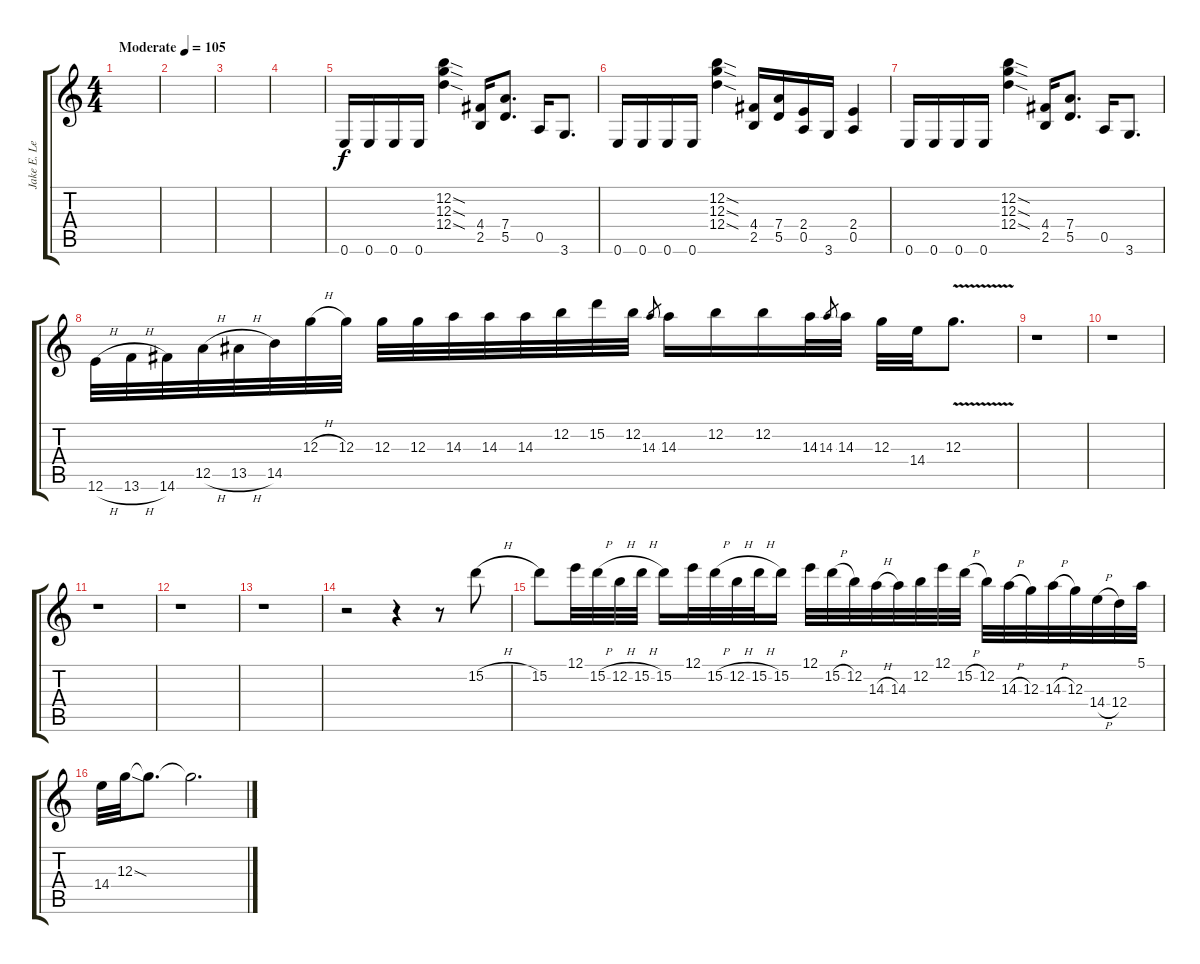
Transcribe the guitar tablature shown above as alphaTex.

\track ("Jake E. Lee Lead" "Jake E. Le") {instrument overdrivenguitar}
\staff {score tabs}
\tuning (E4 B3 G3 D3 A2 E2) {hide}
\ts (4 4)
\tempo (105 "Moderate")
\clef g2
\ks c
|
|
|
|
0.6.16 0.6.16 0.6.16 0.6.16 (12.2{sod} 12.3{sod} 12.4{sod}).4 (4.4 2.5).16 (7.4 5.5).8{d} 0.5.16 3.6.8{d} |
0.6.16 0.6.16 0.6.16 0.6.16 (12.2{sod} 12.3{sod} 12.4{sod}).4 (4.4 2.5).16 (7.4 5.5).16 (2.4 0.5).16 3.6.16 (2.4 0.5).4 |
0.6.16 0.6.16 0.6.16 0.6.16 (12.2{sod} 12.3{sod} 12.4{sod}).4 (4.4 2.5).16 (7.4 5.5).8{d} 0.5.16 3.6.8{d} |
12.6{h}.32 13.6{h}.32 14.6.32 12.5{h}.32 13.5{h}.32 14.5.32 12.3{h}.32 12.3.32 12.3.32 12.3.32 14.3.32 14.3.32 14.3.32 12.2.32 15.2.32 12.2.32 14.3.8{gr} 14.3.16 12.2.16 12.2.16 14.3.32 14.3.8{gr} 14.3.32 12.3.32 14.4.32 12.3{v}.8{d} |
r.1 |
r.1 |
r.1 |
r.1 |
r.1 |
r.2 r.4 r.8 15.2{h}.8 |
15.2.8 12.1.32 15.2{h}.32 12.2{h}.32 15.2{h}.32 15.2.16 12.1.32 15.2{h}.32 12.2{h}.32 15.2{h}.32 15.2.16 12.1.32 15.2{h}.32 12.2.32 14.3{h}.32 14.3.32 12.2.32 12.1.32 15.2{h}.32 12.2.32 14.3{h}.32 12.3.32 14.3{h}.32 12.3.32 14.4{h}.32 12.4.32 5.1.32 |
14.4.32 12.3{sod}.32 12.3{t}.8{d} 12.3{t}.2{d}
